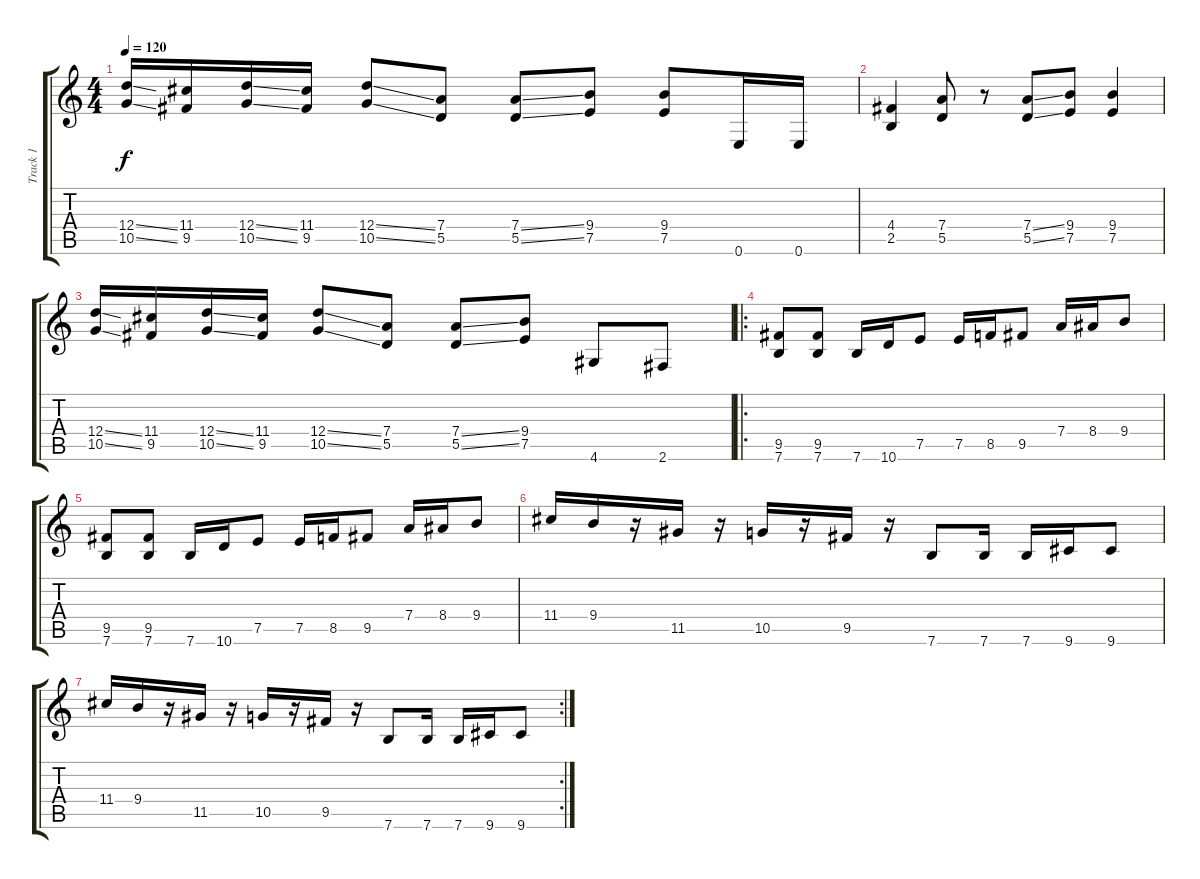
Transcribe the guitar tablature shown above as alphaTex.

\track ("Track 1" "Track 1") {instrument overdrivenguitar}
\staff {score tabs}
\tuning (E4 B3 G3 D3 A2 E2) {hide}
\ts (4 4)
\tempo 120
\clef g2
\ks c
(12.4{ss} 10.5{ss}).16{dy f} (11.4 9.5).16 (12.4{ss} 10.5{ss}).16 (11.4 9.5).16 (12.4{ss} 10.5{ss}).8 (7.4 5.5).8 (7.4{ss} 5.5{ss}).8 (9.4 7.5).8 (9.4 7.5).8 0.6.16 0.6.16 |
(4.4 2.5).4 (7.4 5.5).8 r.8 (7.4{ss} 5.5{ss}).8 (9.4 7.5).8 (9.4 7.5).4 |
(12.4{ss} 10.5{ss}).16 (11.4 9.5).16 (12.4{ss} 10.5{ss}).16 (11.4 9.5).16 (12.4{ss} 10.5{ss}).8 (7.4 5.5).8 (7.4{ss} 5.5{ss}).8 (9.4 7.5).8 4.6.8 2.6.8 |
\ro
(9.5 7.6).8 (9.5 7.6).8 7.6.16 10.6.16 7.5.8 7.5.16 8.5.16 9.5.8 7.4.16 8.4.16 9.4.8 |
(9.5 7.6).8 (9.5 7.6).8 7.6.16 10.6.16 7.5.8 7.5.16 8.5.16 9.5.8 7.4.16 8.4.16 9.4.8 |
11.4.16 9.4.16 r.16 11.5.16 r.16 10.5.16 r.16 9.5.16 r.16 7.6.8 7.6.16 7.6.16 9.6.16 9.6.8 |
\rc 2
11.4.16 9.4.16 r.16 11.5.16 r.16 10.5.16 r.16 9.5.16 r.16 7.6.8 7.6.16 7.6.16 9.6.16 9.6.8
